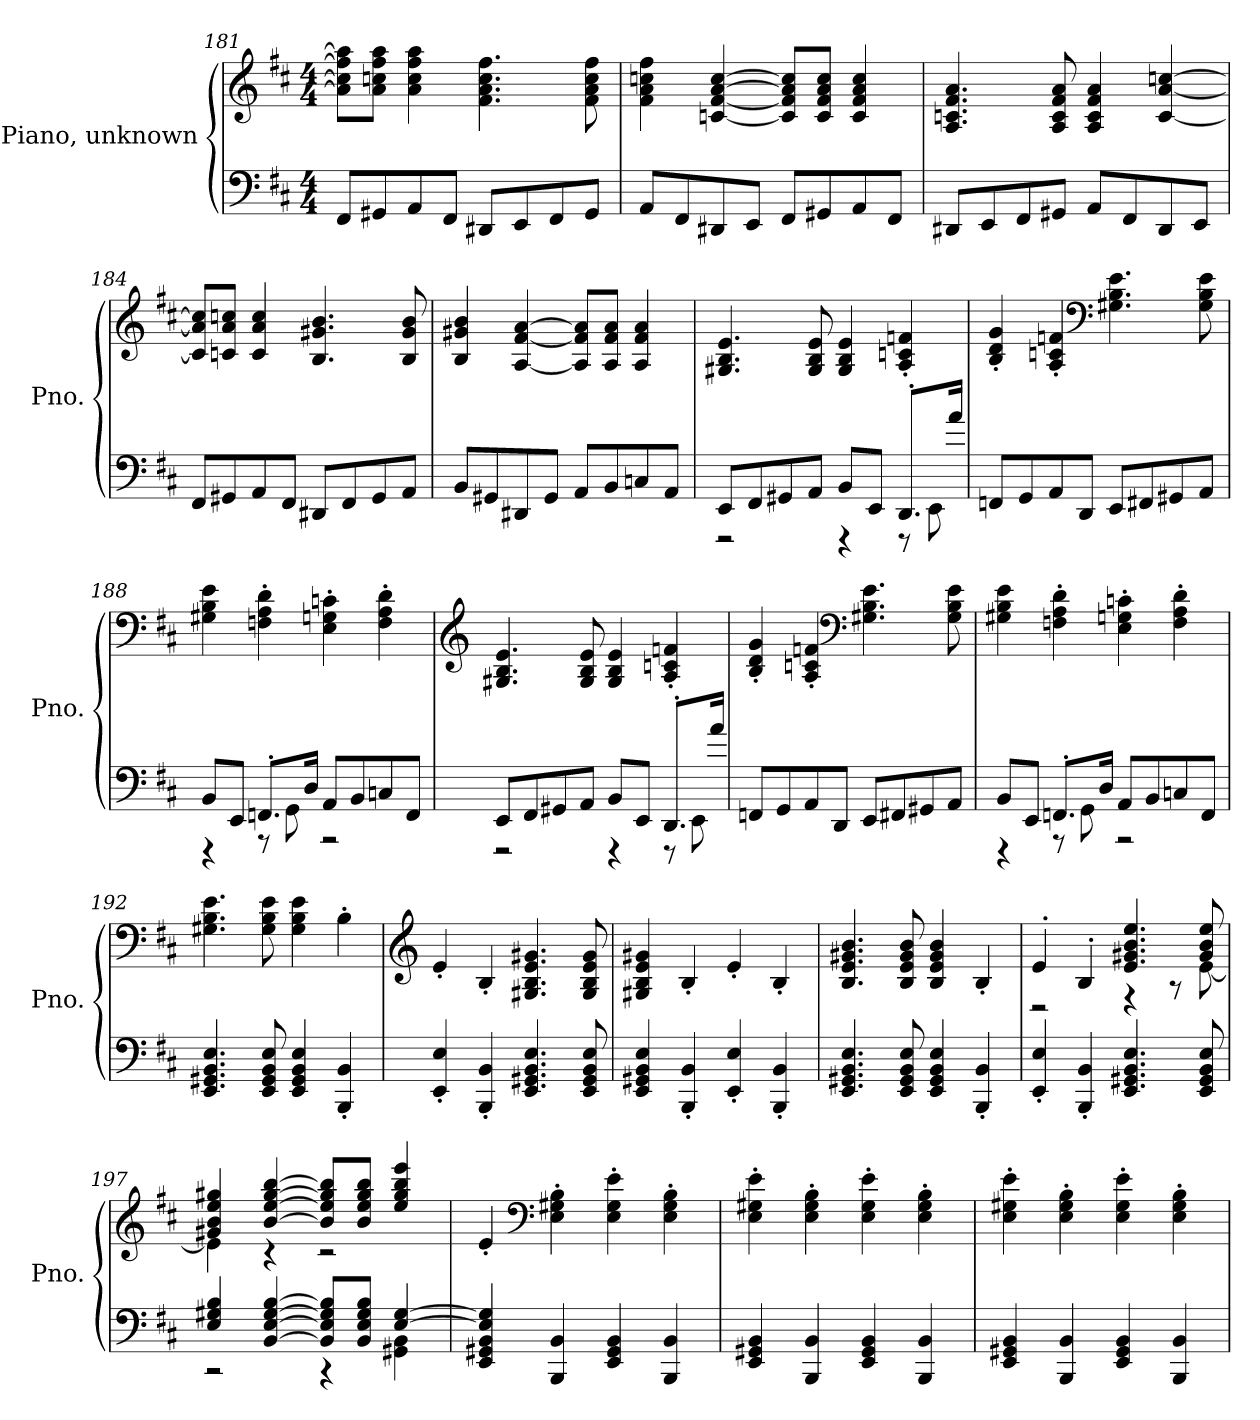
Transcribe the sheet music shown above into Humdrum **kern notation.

**kern	**kern
*part1	*part1
*staff2	*staff1
*I"Piano, unknown	*
*I'Pno.	*
*clefF4	*clefG2
*k[f#c#]	*k[f#c#]
*M4/4	*M4/4
=181	=181
8FF#/L	8a\] 8cc\] 8ff#\] 8aa\]L
8GG#X/	8a\ 8ccn\ 8ff#\ 8aa\J
8AA/	4a\ 4cc\ 4ff#\ 4aa\
8FF#/J	.
8DD#X/L	4.f#\ 4.a\ 4.cc\ 4.ff#\
8EE/	.
8FF#/	.
8GG#/J	8f#\ 8a\ 8cc\ 8ff#\
=182	=182
8AA/L	4f#\ 4a\ 4ccn\ 4ff#\
8FF#/	.
8DD#X/	[4cn/ [4f#/ [4a/ [4cc/
8EE/J	.
8FF#/L	8c/] 8f#/] 8a/] 8cc/]L
8GG#X/	8c/ 8f#/ 8a/ 8cc/J
8AA/	4c/ 4f#/ 4a/ 4cc/
8FF#/J	.
!!LO:LB:g=z
=183	=183
8DD#X/L	4.A/ 4.cn/ 4.f#/ 4.a/
8EE/	.
8FF#/	.
8GG#X/J	8A/ 8c/ 8f#/ 8a/
8AA/L	4A/ 4c/ 4f#/ 4a/
8FF#/	.
8DD#/	[4c/ [4a/ [4ccn/
8EE/J	.
=184	=184
8FF#/L	8c/] 8a/] 8cc/]L
8GG#X/	8cn/ 8a/ 8ccn/J
8AA/	4c/ 4a/ 4cc/
8FF#/J	.
8DD#X/L	4.B/ 4.g#X/ 4.b/
8FF#/	.
8GG#/	.
8AA/J	8B/ 8g#/ 8b/
=185	=185
8BB/L	4B/ 4g#X/ 4b/
8GG#X/	.
8DD#X/	[4A/ [4f#/ [4a/
8GG#/J	.
8AA/L	8A/] 8f#/] 8a/]L
8BB/	8A/ 8f#/ 8a/J
8Cn/	4A/ 4f#/ 4a/
8AA/J	.
!!LO:LB:g=z
=186	=186
*^	*
8EE/L	2r	4.G#X/ 4.B/ 4.e/
8FF#/	.	.
8GG#X/	.	.
8AA/J	.	8G#/ 8B/ 8e/
8BB/L	4r	4G#/ 4B/ 4e/
8EE/J	.	.
8.DD'/L	8r	4A/' 4cn/' 4fn/'
.	8EE\	.
16a/Jk	.	.
*v	*v	*
=187	=187
8FFn/L	4B/' 4d/' 4g/'
8GG/	.
8AA/	4A/' 4cn/' 4fn/'
8DD/J	.
*	*clefF4
8EE/L	4.G#X\ 4.B\ 4.e\
8FF#X/	.
8GG#X/	.
8AA/J	8G#\ 8B\ 8e\
=188	=188
*^	*
8BB/L	4r	4G#X\ 4B\ 4e\
8EE/J	.	.
8.FFn'/L	8r	4Fn\' 4A\' 4d\'
.	8GG\	.
16D/Jk	.	.
8AA/L	2r	4E\' 4Gn\' 4cn\'
8BB/	.	.
8Cn/	.	4F\' 4A\' 4d\'
8FF/J	.	.
!!LO:LB:g=z
=189	=189	=189
*	*	*clefG2
8EE/L	2r	4.G#X/ 4.B/ 4.e/
8FF#/	.	.
8GG#X/	.	.
8AA/J	.	8G#/ 8B/ 8e/
8BB/L	4r	4G#/ 4B/ 4e/
8EE/J	.	.
8.DD'/L	8r	4A/' 4cn/' 4fn/'
.	8EE\	.
16a/Jk	.	.
*v	*v	*
=190	=190
8FFn/L	4B/' 4d/' 4g/'
8GG/	.
8AA/	4A/' 4cn/' 4fn/'
8DD/J	.
*	*clefF4
8EE/L	4.G#X\ 4.B\ 4.e\
8FF#X/	.
8GG#X/	.
8AA/J	8G#\ 8B\ 8e\
=191	=191
*^	*
8BB/L	4r	4G#X\ 4B\ 4e\
8EE/J	.	.
8.FFn'/L	8r	4Fn\' 4A\' 4d\'
.	8GG\	.
16D/Jk	.	.
8AA/L	2r	4E\' 4Gn\' 4cn\'
8BB/	.	.
8Cn/	.	4F\' 4A\' 4d\'
8FF/J	.	.
*v	*v	*
=192	=192
4.EE/ 4.GG#X/ 4.BB/ 4.E/	4.G#X\ 4.B\ 4.e\
8EE/ 8GG#/ 8BB/ 8E/	8G#\ 8B\ 8e\
4EE/ 4GG#/ 4BB/ 4E/	4G#\ 4B\ 4e\
4BBB/' 4BB/'	4B'\
!!LO:LB:g=z
=193	=193
*	*clefG2
4EE/' 4E/'	4e'/
4BBB/' 4BB/'	4B'/
4.EE/ 4.GG#X/ 4.BB/ 4.E/	4.G#X/ 4.B/ 4.e/ 4.g#X/
8EE/ 8GG#/ 8BB/ 8E/	8G#/ 8B/ 8e/ 8g#/
=194	=194
4EE/ 4GG#X/ 4BB/ 4E/	4G#X/ 4B/ 4e/ 4g#X/
4BBB/' 4BB/'	4B'/
4EE/' 4E/'	4e'/
4BBB/' 4BB/'	4B'/
=195	=195
4.EE/ 4.GG#X/ 4.BB/ 4.E/	4.B/ 4.e/ 4.g#X/ 4.b/
8EE/ 8GG#/ 8BB/ 8E/	8B/ 8e/ 8g#/ 8b/
4EE/ 4GG#/ 4BB/ 4E/	4B/ 4e/ 4g#/ 4b/
4BBB/' 4BB/'	4B'/
=196	=196
*	*^
4EE/' 4E/'	4e'/	2r
4BBB/' 4BB/'	4B'/	.
4.EE/ 4.GG#X/ 4.BB/ 4.E/	4.e/ 4.g#X/ 4.b/ 4.ee/	4r
.	.	8r
8EE/ 8GG#/ 8BB/ 8E/	8g#/ 8b/ 8ee/	[8e\
=197	=197	=197
*^	*	*
4E/ 4G#X/ 4B/	2r	4g#X/ 4b/ 4ee/ 4gg#X/	4e\]
[4BB/ [4E/ [4G#/ [4B/	.	[4b/ [4ee/ [4gg#/ [4bb/	4r
8BB/] 8E/] 8G#/] 8B/]L	4r	8b/] 8ee/] 8gg#/] 8bb/]L	2r
8BB/ 8E/ 8G#/ 8B/J	.	8b/ 8ee/ 8gg#/ 8bb/J	.
[4E/ [4G#/	4GG#X\ 4BB\	4ee/ 4gg#/ 4bb/ 4eee/	.
*v	*v	*	*
*	*v	*v
!!LO:LB:g=z
=198	=198
4EE/ 4GG#X/ 4BB/ 4E/] 4G#/]	4e'/
*	*clefF4
4BBB/ 4BB/	4E\' 4G#X\' 4B\'
4EE/ 4GG#/ 4BB/	4E\' 4G#\' 4e\'
4BBB/ 4BB/	4E\' 4G#\' 4B\'
=199	=199
4EE/ 4GG#X/ 4BB/	4E\' 4G#X\' 4e\'
4BBB/ 4BB/	4E\' 4G#\' 4B\'
4EE/ 4GG#/ 4BB/	4E\' 4G#\' 4e\'
4BBB/ 4BB/	4E\' 4G#\' 4B\'
=200	=200
4EE/ 4GG#X/ 4BB/	4E\' 4G#X\' 4e\'
4BBB/ 4BB/	4E\' 4G#\' 4B\'
4EE/ 4GG#/ 4BB/	4E\' 4G#\' 4e\'
4BBB/ 4BB/	4E\' 4G#\' 4B\'
=	=
*-	*-
